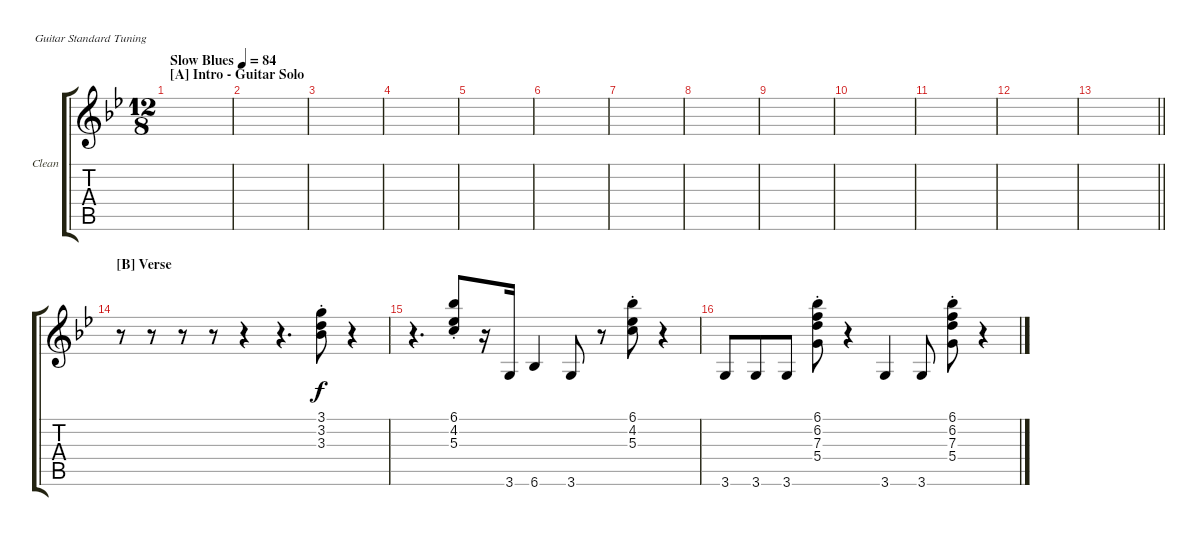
\defaultSystemsLayout 4
\bracketExtendMode groupsimilarinstruments
\firstSystemTrackNameOrientation horizontal
\otherSystemsTrackNameOrientation horizontal
\track ("Piano arr. for guitar" "Clean") {instrument electricguitarclean}
\staff {score tabs}
\tuning (E4 B3 G3 D3 A2 E2)
\ts (12 8)
\section ("A" "Intro - Guitar Solo")
\tempo (84 "Slow Blues")
\clef g2
\ks bb
|
|
|
|
|
|
|
|
|
|
|
|
\barLineRight lightlight
|
\section ("B" "Verse")
r.8 r.8 r.8 r.8 r.4 r.4{d} (3.3{st} 3.2{st} 3.1{st}).8 r.4 |
r.4{d} (6.1{st} 4.2{st} 5.3{st}).8 r.16 3.6.16 6.6.4 3.6.8 r.8 (5.3{st} 4.2{st} 6.1{st}).8 r.4 |
3.6.8 3.6.8 3.6.8 (5.4{st} 7.3{st} 6.2{st} 6.1{st}).8 r.4 3.6.4 3.6.8 (5.4{st} 7.3{st} 6.2{st} 6.1{st}).8 r.4
